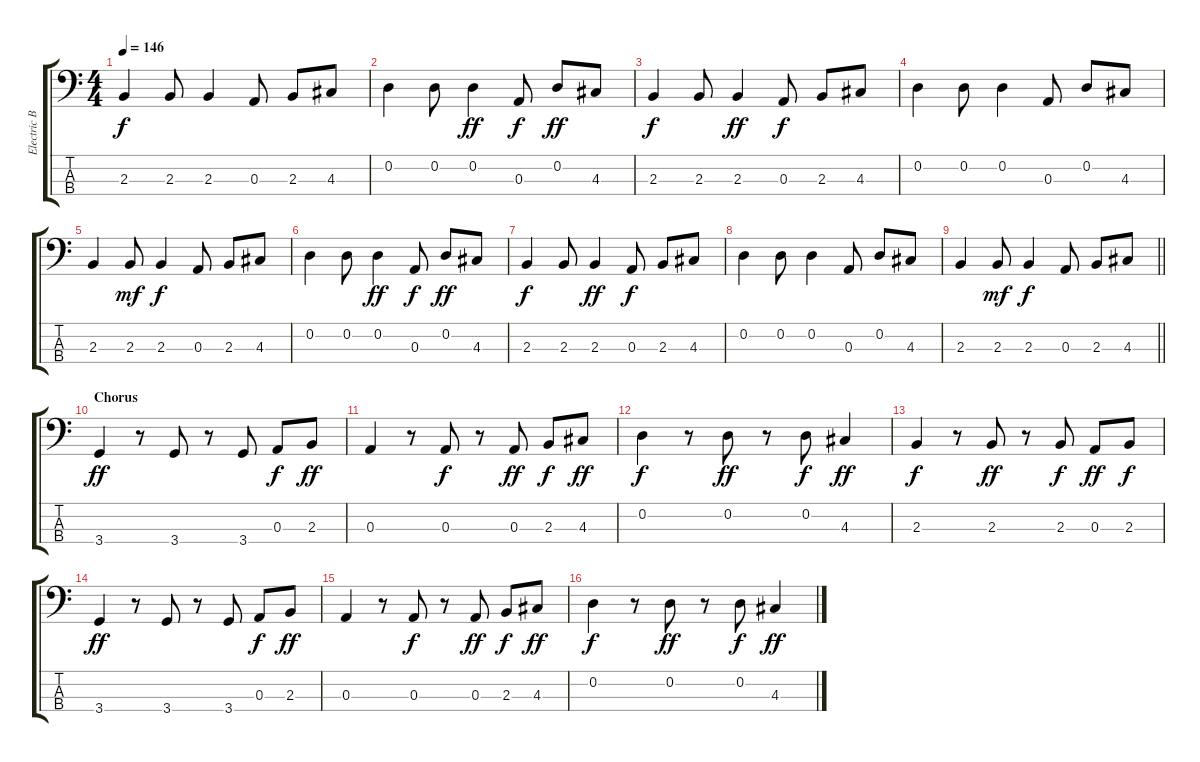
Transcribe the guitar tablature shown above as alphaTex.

\track ("Electric Bass" "Electric B") {instrument electricbassfinger}
\staff {score tabs}
\tuning (G2 D2 A1 E1) {hide}
\ts (4 4)
\tempo 146
\clef f4
\ks c
2.3.4{dy f} 2.3.8 2.3.4 0.3.8 2.3.8 4.3.8 |
0.2.4 0.2.8 0.2.4{dy ff} 0.3.8{dy f} 0.2.8{dy ff} 4.3.8 |
2.3.4{dy f} 2.3.8 2.3.4{dy ff} 0.3.8{dy f} 2.3.8 4.3.8 |
0.2.4 0.2.8 0.2.4 0.3.8 0.2.8 4.3.8 |
2.3.4 2.3.8{dy mf} 2.3.4{dy f} 0.3.8 2.3.8 4.3.8 |
0.2.4 0.2.8 0.2.4{dy ff} 0.3.8{dy f} 0.2.8{dy ff} 4.3.8 |
2.3.4{dy f} 2.3.8 2.3.4{dy ff} 0.3.8{dy f} 2.3.8 4.3.8 |
0.2.4 0.2.8 0.2.4 0.3.8 0.2.8 4.3.8 |
\barLineRight lightlight
2.3.4 2.3.8{dy mf} 2.3.4{dy f} 0.3.8 2.3.8 4.3.8 |
\section ("" "Chorus")
3.4.4{dy ff} r.8 3.4.8 r.8 3.4.8 0.3.8{dy f} 2.3.8{dy ff} |
0.3.4 r.8 0.3.8{dy f} r.8 0.3.8{dy ff} 2.3.8{dy f} 4.3.8{dy ff} |
0.2.4{dy f} r.8 0.2.8{dy ff} r.8 0.2.8{dy f} 4.3.4{dy ff} |
2.3.4{dy f} r.8 2.3.8{dy ff} r.8 2.3.8{dy f} 0.3.8{dy ff} 2.3.8{dy f} |
3.4.4{dy ff} r.8 3.4.8 r.8 3.4.8 0.3.8{dy f} 2.3.8{dy ff} |
0.3.4 r.8 0.3.8{dy f} r.8 0.3.8{dy ff} 2.3.8{dy f} 4.3.8{dy ff} |
0.2.4{dy f} r.8 0.2.8{dy ff} r.8 0.2.8{dy f} 4.3.4{dy ff}
